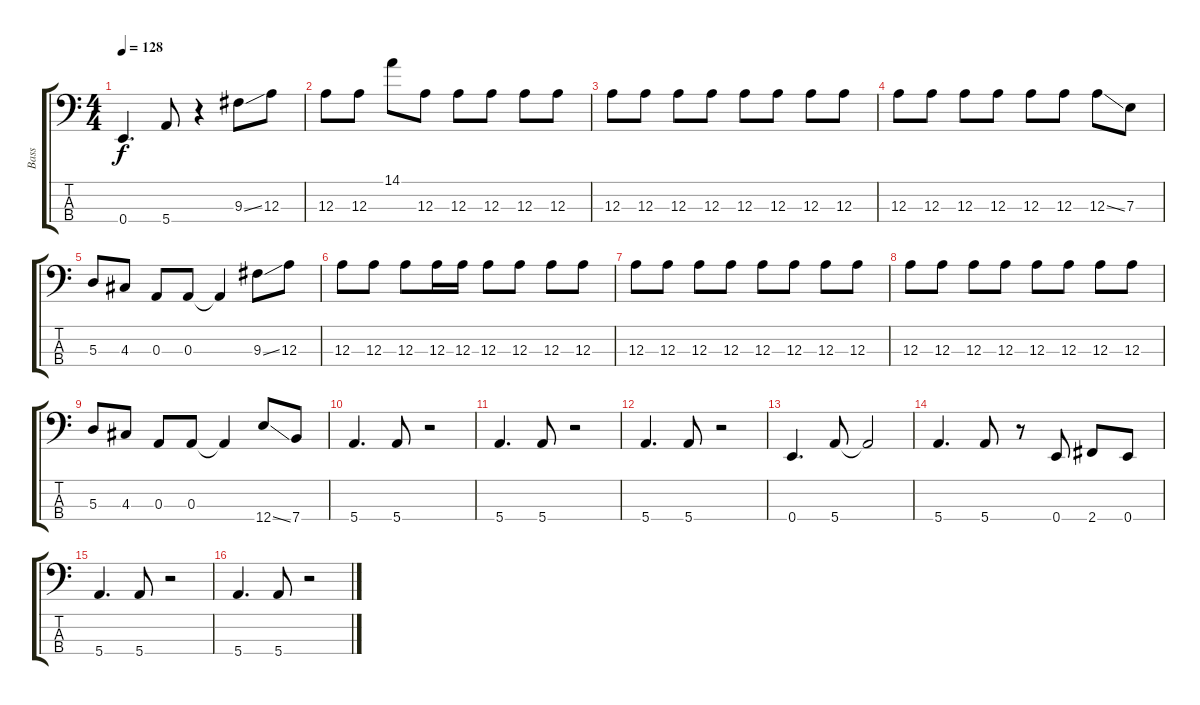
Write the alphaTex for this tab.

\track ("Bass" "Bass") {instrument electricbassfinger}
\staff {score tabs}
\tuning (G2 D2 A1 E1) {hide}
\ts (4 4)
\tempo 128
\clef f4
\ks c
0.4.4{d dy f} 5.4.8 r.4 9.3{ss}.8 12.3.8 |
12.3.8 12.3.8 14.1.8 12.3.8 12.3.8 12.3.8 12.3.8 12.3.8 |
12.3.8 12.3.8 12.3.8 12.3.8 12.3.8 12.3.8 12.3.8 12.3.8 |
12.3.8 12.3.8 12.3.8 12.3.8 12.3.8 12.3.8 12.3{ss}.8 7.3.8 |
5.3.8 4.3.8 0.3.8 0.3.8 0.3{t}.4 9.3{ss}.8 12.3.8 |
12.3.8 12.3.8 12.3.8 12.3.16 12.3.16 12.3.8 12.3.8 12.3.8 12.3.8 |
12.3.8 12.3.8 12.3.8 12.3.8 12.3.8 12.3.8 12.3.8 12.3.8 |
12.3.8 12.3.8 12.3.8 12.3.8 12.3.8 12.3.8 12.3.8 12.3.8 |
5.3.8 4.3.8 0.3.8 0.3.8 0.3{t}.4 12.4{ss}.8 7.4.8 |
5.4.4{d} 5.4.8 r.2 |
5.4.4{d} 5.4.8 r.2 |
5.4.4{d} 5.4.8 r.2 |
0.4.4{d} 5.4.8 5.4{t}.2 |
5.4.4{d} 5.4.8 r.8 0.4.8 2.4.8 0.4.8 |
5.4.4{d} 5.4.8 r.2 |
5.4.4{d} 5.4.8 r.2
